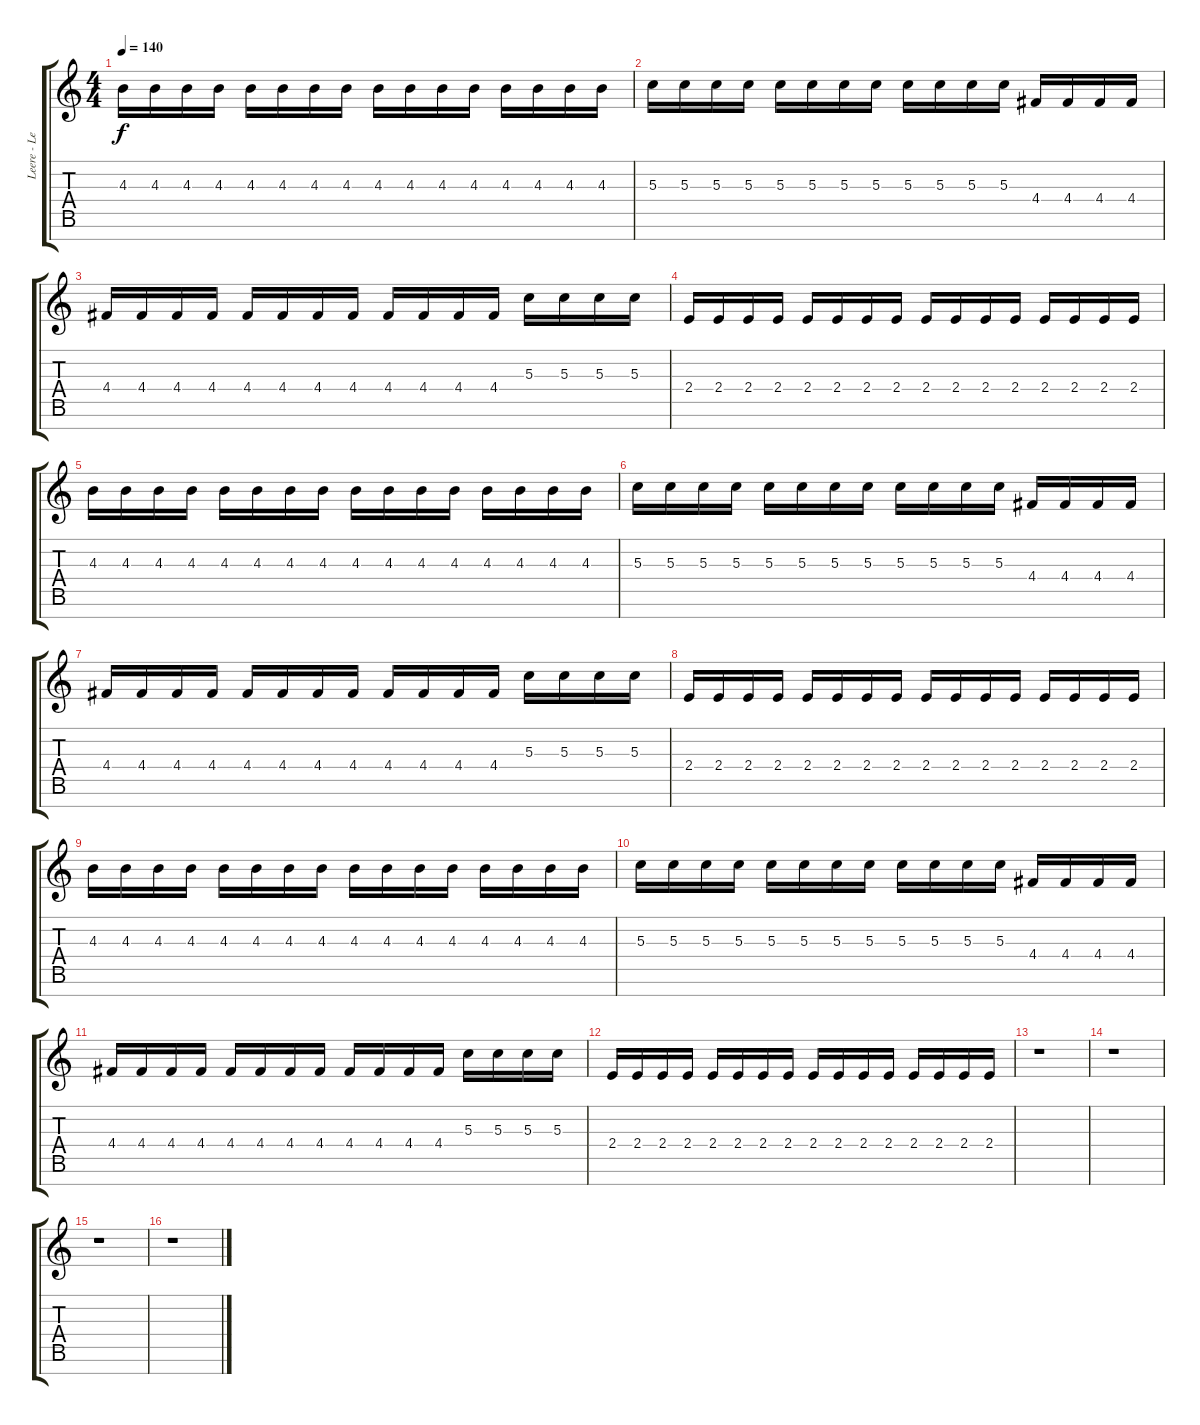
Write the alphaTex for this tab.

\track ("Leere - Lead Guitar" "Leere - Le") {instrument distortionguitar}
\staff {score tabs}
\tuning (E4 B3 G3 D3 A2 E2 B1) {hide}
\ts (4 4)
\tempo 140
\clef g2
\ks c
4.3.16{dy f volume 11} 4.3.16 4.3.16 4.3.16 4.3.16 4.3.16 4.3.16 4.3.16 4.3.16 4.3.16 4.3.16 4.3.16 4.3.16 4.3.16 4.3.16 4.3.16 |
5.3.16 5.3.16 5.3.16 5.3.16 5.3.16 5.3.16 5.3.16 5.3.16 5.3.16 5.3.16 5.3.16 5.3.16 4.4.16 4.4.16 4.4.16 4.4.16 |
4.4.16 4.4.16 4.4.16 4.4.16 4.4.16 4.4.16 4.4.16 4.4.16 4.4.16 4.4.16 4.4.16 4.4.16 5.3.16 5.3.16 5.3.16 5.3.16 |
2.4.16 2.4.16 2.4.16 2.4.16 2.4.16 2.4.16 2.4.16 2.4.16 2.4.16 2.4.16 2.4.16 2.4.16 2.4.16 2.4.16 2.4.16 2.4.16 |
4.3.16{volume 12} 4.3.16 4.3.16 4.3.16 4.3.16 4.3.16 4.3.16 4.3.16 4.3.16 4.3.16 4.3.16 4.3.16 4.3.16 4.3.16 4.3.16 4.3.16 |
5.3.16 5.3.16 5.3.16 5.3.16 5.3.16 5.3.16 5.3.16 5.3.16 5.3.16 5.3.16 5.3.16 5.3.16 4.4.16 4.4.16 4.4.16 4.4.16 |
4.4.16 4.4.16 4.4.16 4.4.16 4.4.16 4.4.16 4.4.16 4.4.16 4.4.16 4.4.16 4.4.16 4.4.16 5.3.16 5.3.16 5.3.16 5.3.16 |
2.4.16 2.4.16 2.4.16 2.4.16 2.4.16 2.4.16 2.4.16 2.4.16 2.4.16 2.4.16 2.4.16 2.4.16 2.4.16 2.4.16 2.4.16 2.4.16 |
4.3.16{volume 13} 4.3.16 4.3.16 4.3.16 4.3.16 4.3.16 4.3.16 4.3.16 4.3.16 4.3.16 4.3.16 4.3.16 4.3.16 4.3.16 4.3.16 4.3.16 |
5.3.16 5.3.16 5.3.16 5.3.16 5.3.16 5.3.16 5.3.16 5.3.16 5.3.16 5.3.16 5.3.16 5.3.16 4.4.16 4.4.16 4.4.16 4.4.16 |
4.4.16 4.4.16 4.4.16 4.4.16 4.4.16 4.4.16 4.4.16 4.4.16 4.4.16 4.4.16 4.4.16 4.4.16 5.3.16 5.3.16 5.3.16 5.3.16 |
2.4.16 2.4.16 2.4.16 2.4.16 2.4.16 2.4.16 2.4.16 2.4.16 2.4.16 2.4.16 2.4.16 2.4.16 2.4.16 2.4.16 2.4.16 2.4.16 |
r.1 |
r.1 |
r.1 |
r.1
